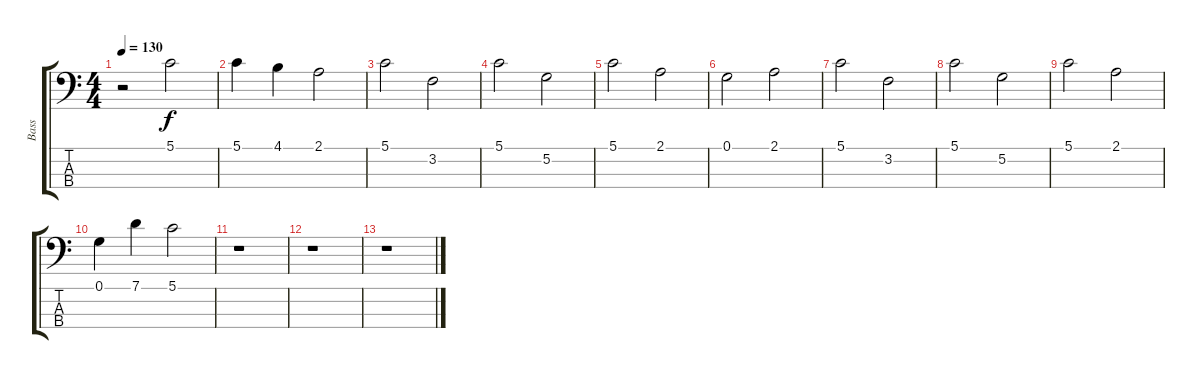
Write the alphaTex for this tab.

\track ("Bass" "Bass") {instrument electricbassfinger}
\staff {score tabs}
\tuning (G2 D2 A1 E1) {hide}
\ts (4 4)
\tempo 130
\clef f4
\ks c
r.2{dy f} 5.1.2 |
5.1.4 4.1.4 2.1.2 |
5.1.2 3.2.2 |
5.1.2 5.2.2 |
5.1.2 2.1.2 |
0.1.2 2.1.2 |
5.1.2 3.2.2 |
5.1.2 5.2.2 |
5.1.2 2.1.2 |
0.1.4 7.1.4 5.1.2 |
r.1 |
r.1 |
r.1
